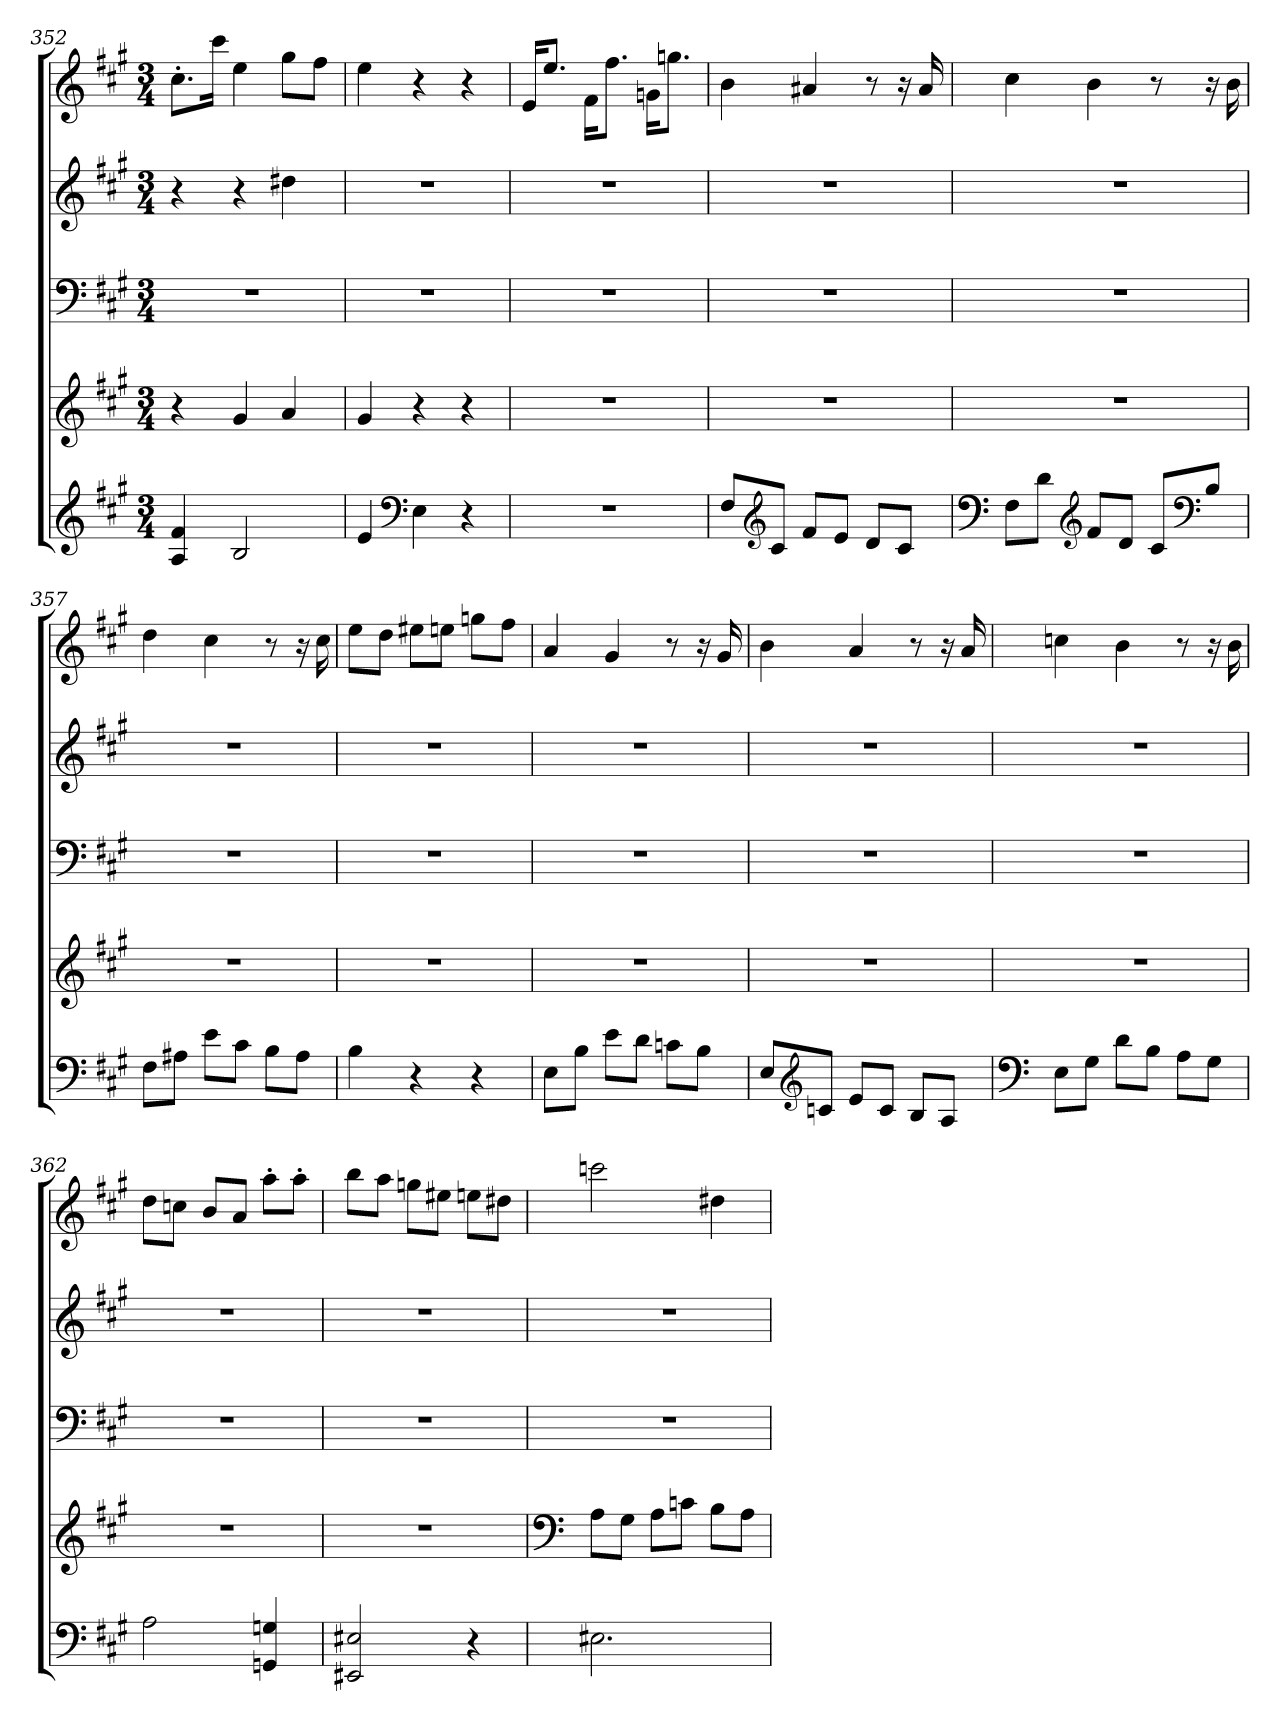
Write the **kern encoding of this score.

**kern	**kern	**kern	**kern	**kern
*part5	*part4	*part3	*part2	*part1
*staff5	*staff4	*staff3	*staff2	*staff1
*clefG2	*clefG2	*clefF4	*clefG2	*clefG2
*k[f#c#g#]	*k[f#c#g#]	*k[f#c#g#]	*k[f#c#g#]	*k[f#c#g#]
*M3/4	*M3/4	*M3/4	*M3/4	*M3/4
*MM134	*MM134	*MM134	*MM134	*MM134
=352	=352	=352	=352	=352
4A/ 4f#/	4r	2.r	4r	8.cc#'\L
.	.	.	.	16ccc#\Jk
2B/	4g#/	.	4r	4ee\
.	4a/	.	4dd#X\	8gg#\L
.	.	.	.	8ff#\J
=353	=353	=353	=353	=353
4e/	4g#/	2.r	2.r	4ee\
*clefF4	*	*	*	*
*	*	*	*	*MM129
4E\	4r	.	.	4r
*	*	*	*	*MM120
4r	4r	.	.	4r
=354	=354	=354	=354	=354
*	*	*	*	*MM127
2.r	2.r	2.r	2.r	16e/KL
.	.	.	.	8.ee/J
.	.	.	.	16f#\KL
.	.	.	.	8.ff#\J
.	.	.	.	16gn\KL
.	.	.	.	8.ggn\J
!!LO:LB:g=z
=355	=355	=355	=355	=355
*	*	*	*	*MM136
8F#/L	2.r	2.r	2.r	4b\
*clefG2	*	*	*	*
8c#/J	.	.	.	.
8f#/L	.	.	.	4a#X/
8e/J	.	.	.	.
8d/L	.	.	.	8r
8c#/J	.	.	.	16r
.	.	.	.	16a#/
=356	=356	=356	=356	=356
*clefF4	*	*	*	*
*	*	*	*	*MM137
8F#\L	2.r	2.r	2.r	4cc#\
8d\J	.	.	.	.
*clefG2	*	*	*	*
8f#/L	.	.	.	4b\
8d/J	.	.	.	.
8c#/L	.	.	.	8r
*clefF4	*	*	*	*
8B/J	.	.	.	16r
.	.	.	.	16b\
=357	=357	=357	=357	=357
*	*	*	*	*MM138
8F#\L	2.r	2.r	2.r	4dd\
8A#X\J	.	.	.	.
8e\L	.	.	.	4cc#\
8c#\J	.	.	.	.
8B\L	.	.	.	8r
8A#\J	.	.	.	16r
.	.	.	.	16cc#\
=358	=358	=358	=358	=358
4B\	2.r	2.r	2.r	8ee\L
.	.	.	.	8dd\J
4r	.	.	.	8ee#X\L
.	.	.	.	8een\J
4r	.	.	.	8ggn\L
.	.	.	.	8ff#\J
!!LO:PB:g=z
=359	=359	=359	=359	=359
*	*	*	*	*MM136
8E\L	2.r	2.r	2.r	4a/
8B\J	.	.	.	.
8e\L	.	.	.	4g#/
8d\J	.	.	.	.
8cn\L	.	.	.	8r
8B\J	.	.	.	16r
.	.	.	.	16g#/
=360	=360	=360	=360	=360
*	*	*	*	*MM137
8E/L	2.r	2.r	2.r	4b\
*clefG2	*	*	*	*
8cn/J	.	.	.	.
8e/L	.	.	.	4a/
8c/J	.	.	.	.
8B/L	.	.	.	8r
8A/J	.	.	.	16r
.	.	.	.	16a/
=361	=361	=361	=361	=361
*clefF4	*	*	*	*
*	*	*	*	*MM138
8E\L	2.r	2.r	2.r	4ccn\
8G#\J	.	.	.	.
8d\L	.	.	.	4b\
8B\J	.	.	.	.
8A\L	.	.	.	8r
8G#\J	.	.	.	16r
.	.	.	.	16b\
=362	=362	=362	=362	=362
2A\	2.r	2.r	2.r	8dd\L
.	.	.	.	8ccn\J
.	.	.	.	8b/L
.	.	.	.	8a/J
*	*	*	*	*MM136
4GGn/ 4Gn/	.	.	.	8aa'\L
.	.	.	.	8aa'\J
!!LO:LB:g=z
=363	=363	=363	=363	=363
*	*	*	*	*MM136
2EE#X/ 2E#X/	2.r	2.r	2.r	8bb\L
.	.	.	.	8aa\J
.	.	.	.	8ggn\L
.	.	.	.	8ee#X\J
4r	.	.	.	8een\L
*	*	*	*	*MM134
.	.	.	.	8dd#X\J
=364	=364	=364	=364	=364
*	*clefF4	*	*	*
2.E#X\	8A\L	2.r	2.r	2cccn\
.	8G#\J	.	.	.
.	8A\L	.	.	.
.	8cn\J	.	.	.
.	8B\L	.	.	4dd#X\
.	8A\J	.	.	.
=	=	=	=	=
*-	*-	*-	*-	*-
